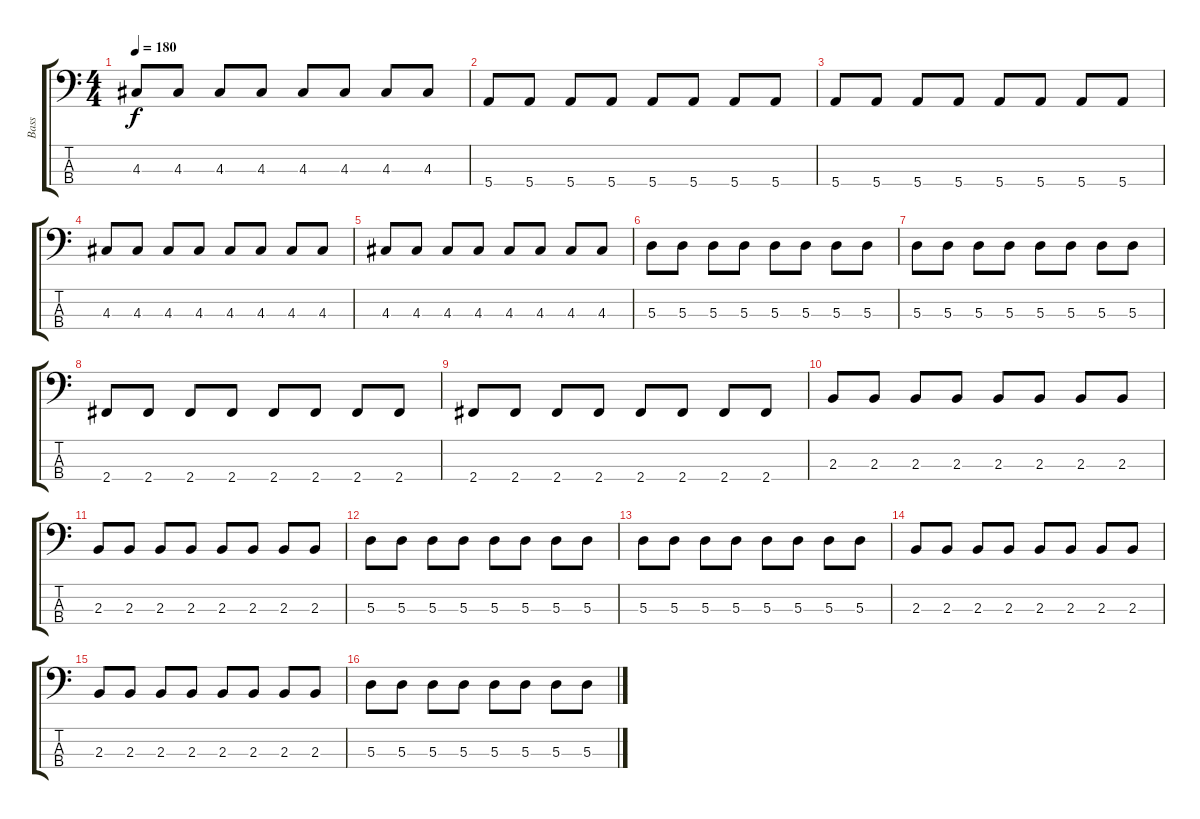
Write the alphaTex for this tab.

\track ("Bass" "Bass") {instrument electricbassfinger}
\staff {score tabs}
\tuning (G2 D2 A1 E1) {hide}
\ts (4 4)
\tempo 180
\clef f4
\ks c
4.3.8{dy f} 4.3.8 4.3.8 4.3.8 4.3.8 4.3.8 4.3.8 4.3.8 |
5.4.8 5.4.8 5.4.8 5.4.8 5.4.8 5.4.8 5.4.8 5.4.8 |
5.4.8 5.4.8 5.4.8 5.4.8 5.4.8 5.4.8 5.4.8 5.4.8 |
4.3.8 4.3.8 4.3.8 4.3.8 4.3.8 4.3.8 4.3.8 4.3.8 |
4.3.8 4.3.8 4.3.8 4.3.8 4.3.8 4.3.8 4.3.8 4.3.8 |
5.3.8 5.3.8 5.3.8 5.3.8 5.3.8 5.3.8 5.3.8 5.3.8 |
5.3.8 5.3.8 5.3.8 5.3.8 5.3.8 5.3.8 5.3.8 5.3.8 |
2.4.8 2.4.8 2.4.8 2.4.8 2.4.8 2.4.8 2.4.8 2.4.8 |
2.4.8 2.4.8 2.4.8 2.4.8 2.4.8 2.4.8 2.4.8 2.4.8 |
2.3.8 2.3.8 2.3.8 2.3.8 2.3.8 2.3.8 2.3.8 2.3.8 |
2.3.8 2.3.8 2.3.8 2.3.8 2.3.8 2.3.8 2.3.8 2.3.8 |
5.3.8 5.3.8 5.3.8 5.3.8 5.3.8 5.3.8 5.3.8 5.3.8 |
5.3.8 5.3.8 5.3.8 5.3.8 5.3.8 5.3.8 5.3.8 5.3.8 |
2.3.8 2.3.8 2.3.8 2.3.8 2.3.8 2.3.8 2.3.8 2.3.8 |
2.3.8 2.3.8 2.3.8 2.3.8 2.3.8 2.3.8 2.3.8 2.3.8 |
5.3.8 5.3.8 5.3.8 5.3.8 5.3.8 5.3.8 5.3.8 5.3.8
